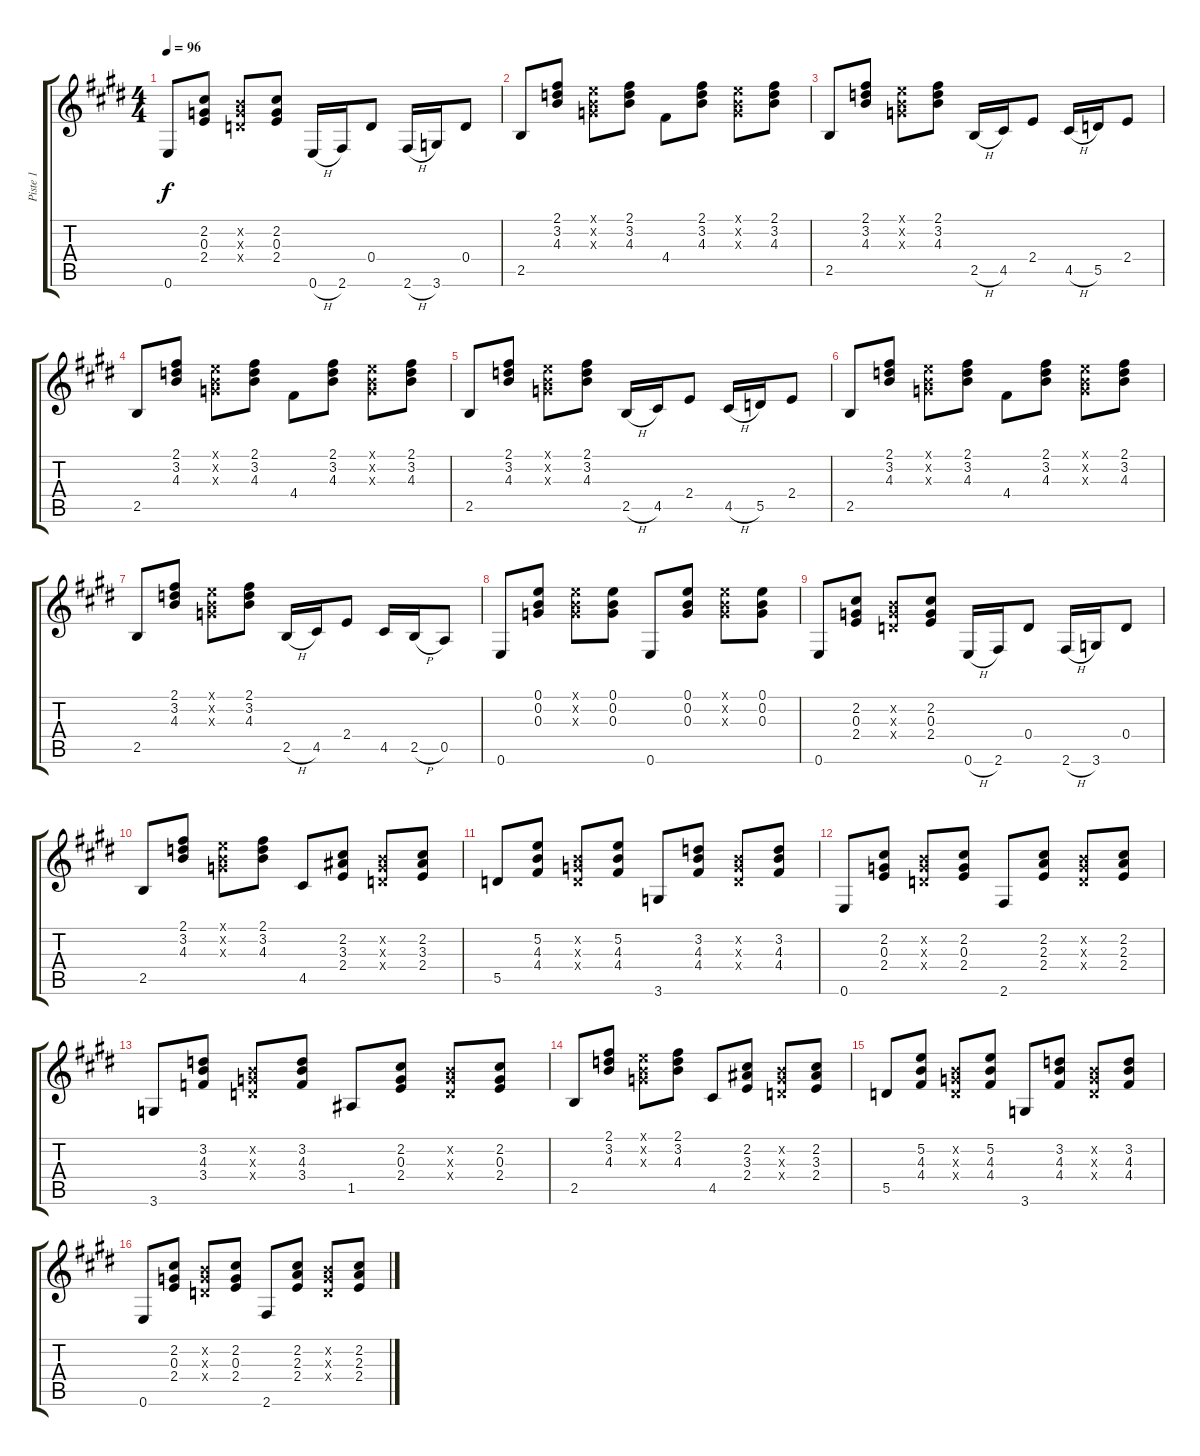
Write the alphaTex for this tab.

\track ("Piste 1" "Piste 1") {instrument acousticguitarnylon}
\staff {score tabs}
\tuning (E4 B3 G3 D3 A2 E2) {hide}
\ts (4 4)
\tempo 96
\clef g2
\ks e
0.6.8{dy f} (2.2 0.3 2.4).8 (0.2{x} 0.3{x} 0.4{x}).8 (2.2 0.3 2.4).8 0.6{h}.16 2.6.16 0.4.8 2.6{h}.16 3.6.16 0.4.8 |
2.5.8 (2.1 3.2 4.3).8 (0.1{x} 0.2{x} 0.3{x}).8 (2.1 3.2 4.3).8 4.4.8 (2.1 3.2 4.3).8 (0.1{x} 0.2{x} 0.3{x}).8 (2.1 3.2 4.3).8 |
2.5.8 (2.1 3.2 4.3).8 (0.1{x} 0.2{x} 0.3{x}).8 (2.1 3.2 4.3).8 2.5{h}.16 4.5.16 2.4.8 4.5{h}.16 5.5.16 2.4.8 |
2.5.8 (2.1 3.2 4.3).8 (0.1{x} 0.2{x} 0.3{x}).8 (2.1 3.2 4.3).8 4.4.8 (2.1 3.2 4.3).8 (0.1{x} 0.2{x} 0.3{x}).8 (2.1 3.2 4.3).8 |
2.5.8 (2.1 3.2 4.3).8 (0.1{x} 0.2{x} 0.3{x}).8 (2.1 3.2 4.3).8 2.5{h}.16 4.5.16 2.4.8 4.5{h}.16 5.5.16 2.4.8 |
2.5.8 (2.1 3.2 4.3).8 (0.1{x} 0.2{x} 0.3{x}).8 (2.1 3.2 4.3).8 4.4.8 (2.1 3.2 4.3).8 (0.1{x} 0.2{x} 0.3{x}).8 (2.1 3.2 4.3).8 |
2.5.8 (2.1 3.2 4.3).8 (0.1{x} 0.2{x} 0.3{x}).8 (2.1 3.2 4.3).8 2.5{h}.16 4.5.16 2.4.8 4.5.16 2.5{h}.16 0.5.8 |
0.6.8 (0.1 0.2 0.3).8 (0.1{x} 0.2{x} 0.3{x}).8 (0.1 0.2 0.3).8 0.6.8 (0.1 0.2 0.3).8 (0.1{x} 0.2{x} 0.3{x}).8 (0.1 0.2 0.3).8 |
0.6.8 (2.2 0.3 2.4).8 (0.2{x} 0.3{x} 0.4{x}).8 (2.2 0.3 2.4).8 0.6{h}.16 2.6.16 0.4.8 2.6{h}.16 3.6.16 0.4.8 |
2.5.8 (2.1 3.2 4.3).8 (0.1{x} 0.2{x} 0.3{x}).8 (2.1 3.2 4.3).8 4.5.8 (2.2 3.3 2.4).8 (0.2{x} 0.3{x} 0.4{x}).8 (2.2 3.3 2.4).8 |
5.5.8 (5.2 4.3 4.4).8 (0.2{x} 0.3{x} 0.4{x}).8 (5.2 4.3 4.4).8 3.6.8 (3.2 4.3 4.4).8 (0.2{x} 0.3{x} 0.4{x}).8 (3.2 4.3 4.4).8 |
0.6.8 (2.2 0.3 2.4).8 (0.2{x} 0.3{x} 0.4{x}).8 (2.2 0.3 2.4).8 2.6.8 (2.2 2.3 2.4).8 (0.2{x} 0.3{x} 0.4{x}).8 (2.2 2.3 2.4).8 |
3.6.8 (3.2 4.3 3.4).8 (0.2{x} 0.3{x} 0.4{x}).8 (3.2 4.3 3.4).8 1.5.8 (2.2 0.3 2.4).8 (0.2{x} 0.3{x} 0.4{x}).8 (2.2 0.3 2.4).8 |
2.5.8 (2.1 3.2 4.3).8 (0.1{x} 0.2{x} 0.3{x}).8 (2.1 3.2 4.3).8 4.5.8 (2.2 3.3 2.4).8 (0.2{x} 0.3{x} 0.4{x}).8 (2.2 3.3 2.4).8 |
5.5.8 (5.2 4.3 4.4).8 (0.2{x} 0.3{x} 0.4{x}).8 (5.2 4.3 4.4).8 3.6.8 (3.2 4.3 4.4).8 (0.2{x} 0.3{x} 0.4{x}).8 (3.2 4.3 4.4).8 |
0.6.8 (2.2 0.3 2.4).8 (0.2{x} 0.3{x} 0.4{x}).8 (2.2 0.3 2.4).8 2.6.8 (2.2 2.3 2.4).8 (0.2{x} 0.3{x} 0.4{x}).8 (2.2 2.3 2.4).8
